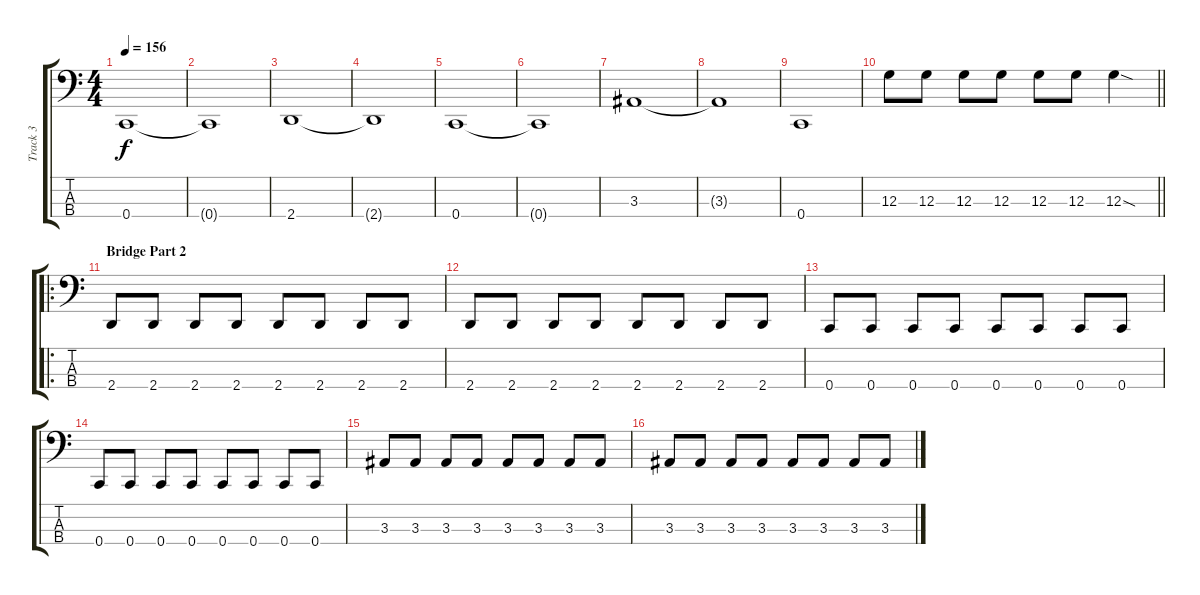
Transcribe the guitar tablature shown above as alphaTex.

\track ("Track 3" "Track 3") {instrument electricbassfinger}
\staff {score tabs}
\tuning (F2 C2 G1 C1) {hide}
\ts (4 4)
\tempo 156
\clef f4
\ks c
0.4.1{dy f} |
0.4{t}.1 |
2.4.1 |
2.4{t}.1 |
0.4.1 |
0.4{t}.1 |
3.3.1 |
3.3{t}.1 |
0.4.1 |
\barLineRight lightlight
12.3.8 12.3.8 12.3.8 12.3.8 12.3.8 12.3.8 12.3{sod}.4 |
\ro
\section ("" "Bridge Part 2")
2.4.8 2.4.8 2.4.8 2.4.8 2.4.8 2.4.8 2.4.8 2.4.8 |
2.4.8 2.4.8 2.4.8 2.4.8 2.4.8 2.4.8 2.4.8 2.4.8 |
0.4.8 0.4.8 0.4.8 0.4.8 0.4.8 0.4.8 0.4.8 0.4.8 |
0.4.8 0.4.8 0.4.8 0.4.8 0.4.8 0.4.8 0.4.8 0.4.8 |
3.3.8 3.3.8 3.3.8 3.3.8 3.3.8 3.3.8 3.3.8 3.3.8 |
3.3.8 3.3.8 3.3.8 3.3.8 3.3.8 3.3.8 3.3.8 3.3.8
